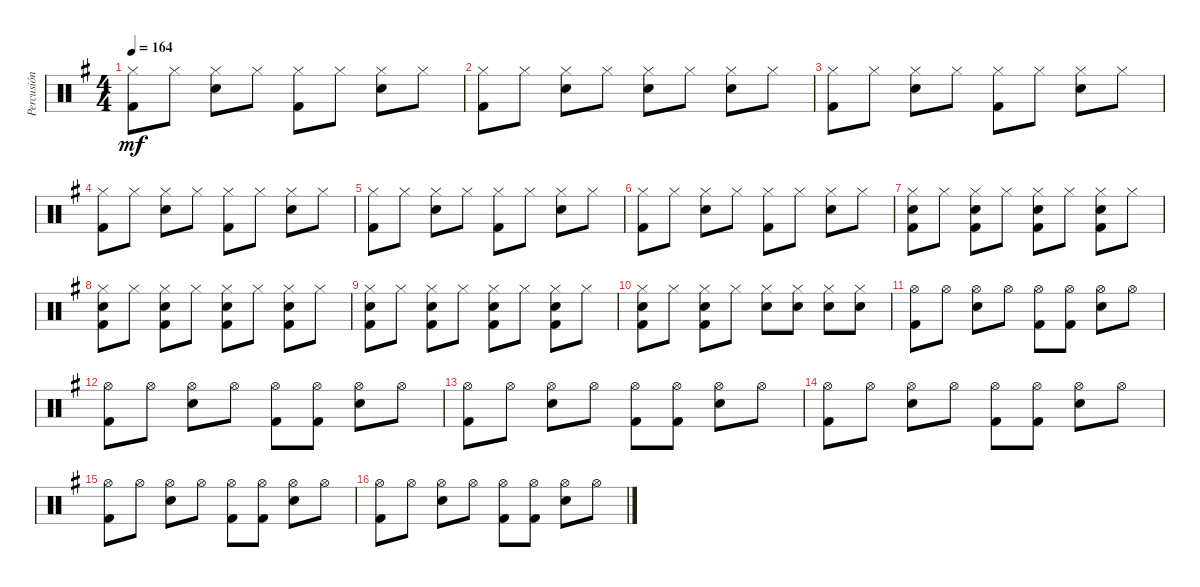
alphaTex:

\track ("Percusión" "Percusión") {instrument percussion}
\staff {score}
\articulation defaults
\ts (4 4)
\tempo 164
\clef neutral
\ks g
("Hi-Hat (closed)" "Kick (hit) 2").8{dy mf} "Hi-Hat (closed)".8 ("Hi-Hat (closed)" "Electric Snare (hit)").8 "Hi-Hat (closed)".8 ("Hi-Hat (closed)" "Kick (hit) 2").8 "Hi-Hat (closed)".8 ("Hi-Hat (closed)" "Electric Snare (hit)").8 "Hi-Hat (closed)".8 |
("Hi-Hat (closed)" "Kick (hit) 2").8 "Hi-Hat (closed)".8 ("Hi-Hat (closed)" "Electric Snare (hit)").8 "Hi-Hat (closed)".8 ("Hi-Hat (closed)" "Electric Snare (hit)").8 "Hi-Hat (closed)".8 ("Hi-Hat (closed)" "Electric Snare (hit)").8 "Hi-Hat (closed)".8 |
("Hi-Hat (closed)" "Kick (hit) 2").8 "Hi-Hat (closed)".8 ("Hi-Hat (closed)" "Electric Snare (hit)").8 "Hi-Hat (closed)".8 ("Hi-Hat (closed)" "Kick (hit) 2").8 "Hi-Hat (closed)".8 ("Hi-Hat (closed)" "Electric Snare (hit)").8 "Hi-Hat (closed)".8 |
("Hi-Hat (closed)" "Kick (hit) 2").8 "Hi-Hat (closed)".8 ("Hi-Hat (closed)" "Electric Snare (hit)").8 "Hi-Hat (closed)".8 ("Hi-Hat (closed)" "Kick (hit) 2").8 "Hi-Hat (closed)".8 ("Hi-Hat (closed)" "Electric Snare (hit)").8 "Hi-Hat (closed)".8 |
("Hi-Hat (closed)" "Kick (hit) 2").8 "Hi-Hat (closed)".8 ("Hi-Hat (closed)" "Electric Snare (hit)").8 "Hi-Hat (closed)".8 ("Hi-Hat (closed)" "Kick (hit) 2").8 "Hi-Hat (closed)".8 ("Hi-Hat (closed)" "Electric Snare (hit)").8 "Hi-Hat (closed)".8 |
("Hi-Hat (closed)" "Kick (hit) 2").8 "Hi-Hat (closed)".8 ("Hi-Hat (closed)" "Electric Snare (hit)").8 "Hi-Hat (closed)".8 ("Hi-Hat (closed)" "Kick (hit) 2").8 "Hi-Hat (closed)".8 ("Hi-Hat (closed)" "Electric Snare (hit)").8 "Hi-Hat (closed)".8 |
("Hi-Hat (closed)" "Electric Snare (hit)" "Kick (hit) 2").8 "Hi-Hat (closed)".8 ("Hi-Hat (closed)" "Electric Snare (hit)" "Kick (hit) 2").8 "Hi-Hat (closed)".8 ("Hi-Hat (closed)" "Electric Snare (hit)" "Kick (hit) 2").8 "Hi-Hat (closed)".8 ("Hi-Hat (closed)" "Electric Snare (hit)" "Kick (hit) 2").8 "Hi-Hat (closed)".8 |
("Hi-Hat (closed)" "Electric Snare (hit)" "Kick (hit) 2").8 "Hi-Hat (closed)".8 ("Hi-Hat (closed)" "Electric Snare (hit)" "Kick (hit) 2").8 "Hi-Hat (closed)".8 ("Hi-Hat (closed)" "Electric Snare (hit)" "Kick (hit) 2").8 "Hi-Hat (closed)".8 ("Hi-Hat (closed)" "Electric Snare (hit)" "Kick (hit) 2").8 "Hi-Hat (closed)".8 |
("Hi-Hat (closed)" "Electric Snare (hit)" "Kick (hit) 2").8 "Hi-Hat (closed)".8 ("Hi-Hat (closed)" "Electric Snare (hit)" "Kick (hit) 2").8 "Hi-Hat (closed)".8 ("Hi-Hat (closed)" "Electric Snare (hit)" "Kick (hit) 2").8 "Hi-Hat (closed)".8 ("Hi-Hat (closed)" "Electric Snare (hit)" "Kick (hit) 2").8 "Hi-Hat (closed)".8 |
("Hi-Hat (closed)" "Electric Snare (hit)" "Kick (hit) 2").8 "Hi-Hat (closed)".8 ("Hi-Hat (closed)" "Electric Snare (hit)" "Kick (hit) 2").8 "Hi-Hat (closed)".8 ("Hi-Hat (closed)" "Electric Snare (hit)").8 ("Hi-Hat (closed)" "Electric Snare (hit)").8 ("Hi-Hat (closed)" "Electric Snare (hit)").8 ("Hi-Hat (closed)" "Electric Snare (hit)").8 |
("Hi-Hat (open)" "Kick (hit) 2").8 "Hi-Hat (open)".8 ("Hi-Hat (open)" "Electric Snare (hit)").8 "Hi-Hat (open)".8 ("Hi-Hat (open)" "Kick (hit) 2").8 ("Hi-Hat (open)" "Kick (hit) 2").8 ("Hi-Hat (open)" "Electric Snare (hit)").8 "Hi-Hat (open)".8 |
("Hi-Hat (open)" "Kick (hit) 2").8 "Hi-Hat (open)".8 ("Hi-Hat (open)" "Electric Snare (hit)").8 "Hi-Hat (open)".8 ("Hi-Hat (open)" "Kick (hit) 2").8 ("Hi-Hat (open)" "Kick (hit) 2").8 ("Hi-Hat (open)" "Electric Snare (hit)").8 "Hi-Hat (open)".8 |
("Hi-Hat (open)" "Kick (hit) 2").8 "Hi-Hat (open)".8 ("Hi-Hat (open)" "Electric Snare (hit)").8 "Hi-Hat (open)".8 ("Hi-Hat (open)" "Kick (hit) 2").8 ("Hi-Hat (open)" "Kick (hit) 2").8 ("Hi-Hat (open)" "Electric Snare (hit)").8 "Hi-Hat (open)".8 |
("Hi-Hat (open)" "Kick (hit) 2").8 "Hi-Hat (open)".8 ("Hi-Hat (open)" "Electric Snare (hit)").8 "Hi-Hat (open)".8 ("Hi-Hat (open)" "Kick (hit) 2").8 ("Hi-Hat (open)" "Kick (hit) 2").8 ("Hi-Hat (open)" "Electric Snare (hit)").8 "Hi-Hat (open)".8 |
("Hi-Hat (open)" "Kick (hit) 2").8 "Hi-Hat (open)".8 ("Hi-Hat (open)" "Electric Snare (hit)").8 "Hi-Hat (open)".8 ("Hi-Hat (open)" "Kick (hit) 2").8 ("Hi-Hat (open)" "Kick (hit) 2").8 ("Hi-Hat (open)" "Electric Snare (hit)").8 "Hi-Hat (open)".8 |
("Hi-Hat (open)" "Kick (hit) 2").8 "Hi-Hat (open)".8 ("Hi-Hat (open)" "Electric Snare (hit)").8 "Hi-Hat (open)".8 ("Hi-Hat (open)" "Kick (hit) 2").8 ("Hi-Hat (open)" "Kick (hit) 2").8 ("Hi-Hat (open)" "Electric Snare (hit)").8 "Hi-Hat (open)".8
